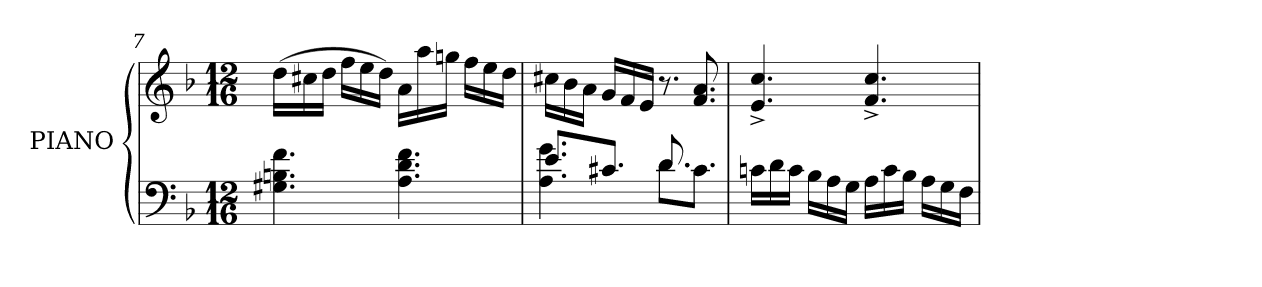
**kern	**kern
*part1	*part1
*staff2	*staff1
*I"PIANO	*
*I'Pno.	*
!!LO:LB:g=z
*clefF4	*clefG2
*k[b-]	*k[b-]
*M12/16	*M12/16
=7	=7
4.G#X\ 4.Bn\ 4.f\	(>16dd\LL
.	16cc#X\
.	16dd\JJ
.	16ff\LL
.	16ee\
.	16dd\JJ)
4.A\ 4.d\ 4.f\	(>16a\LL
.	16aa\
.	16ggn\JJ
.	16ff\LL
.	16ee\
.	16dd\JJ
=8	=8
*^	*
8.e/L	4.A\ 4.g\	16cc#X\LL
.	.	16b-\
.	.	16a\JJ
8.c#X</J	.	16g/LL
.	.	16f</
.	.	16e/JJ
8.d/)	8.d\L	8.r
8.ryy	8.c#\J	8.f/ 8.a/
*v	*v	*
=9	=9
16cn\LL	4.e/^ 4.cc/^
16d\	.
16c\JJ	.
16B-\LL	.
16A\	.
16G\JJ	.
16A\LL	4.f/^ 4.cc/^
16c\	.
16B-\JJ	.
16A\LL	.
16G\	.
16F\JJ	.
=	=
*-	*-
